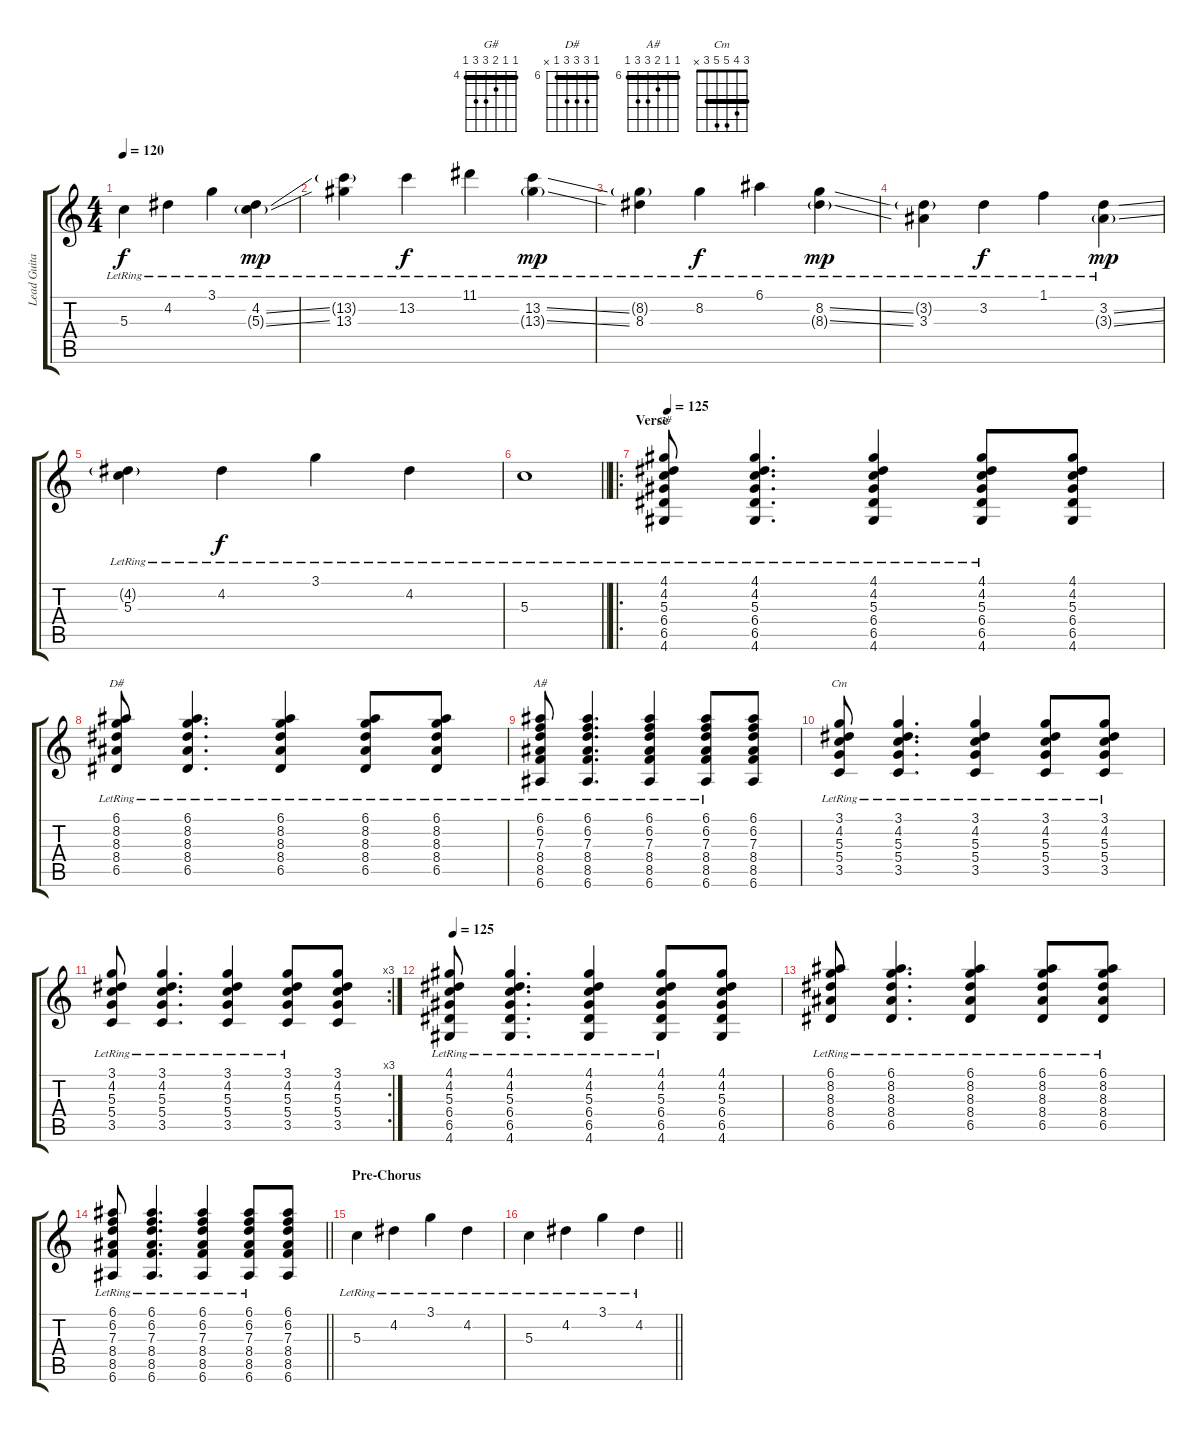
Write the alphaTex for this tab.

\track ("Lead Guitar" "Lead Guita") {instrument electricguitarclean}
\staff {score tabs}
\tuning (E4 B3 G3 D3 A2 E2) {hide}
\chord ("G#" 4 4 5 6 6 4) {firstfret 4 barre 4}
\chord ("D#" 6 8 8 8 6 x) {firstfret 6 barre 6}
\chord ("A#" 6 6 7 8 8 6) {firstfret 6 barre 6}
\chord ("Cm" 3 4 5 5 3 x) {barre 3}
\ts (4 4)
\tempo 120
\clef g2
\ks c
5.3{lr}.4{dy f} 4.2{lr}.4 3.1{lr}.4 (4.2{ss lr} 5.3{ss g lr}).4{dy mp} |
(13.2{g lr} 13.3{lr}).4 13.2{lr}.4{dy f} 11.1{lr}.4 (13.2{ss lr} 13.3{ss g lr}).4{dy mp} |
(8.2{g lr} 8.3{lr}).4 8.2{lr}.4{dy f} 6.1{lr}.4 (8.2{ss lr} 8.3{ss g lr}).4{dy mp} |
(3.2{g lr} 3.3{lr}).4 3.2{lr}.4{dy f} 1.1{lr}.4 (3.2{ss lr} 3.3{ss g lr}).4{dy mp} |
(4.2{g lr} 5.3{lr}).4 4.2{lr}.4{dy f} 3.1{lr}.4 4.2{lr}.4 |
\barLineRight lightlight
5.3{lr}.1 |
\ro
\section ("" "Verse")
\tempo 125
(4.1{lr} 4.2{lr} 5.3{lr} 6.4{lr} 6.5{lr} 4.6{lr}).8{ch "G#"} (4.1{lr} 4.2{lr} 5.3{lr} 6.4{lr} 6.5{lr} 4.6{lr}).4{d} (4.1{lr} 4.2{lr} 5.3{lr} 6.4{lr} 6.5{lr} 4.6{lr}).4 (4.1{lr} 4.2{lr} 5.3{lr} 6.4{lr} 6.5{lr} 4.6{lr}).8 (4.1 4.2 5.3 6.4 6.5 4.6).8 |
(6.1{lr} 8.2{lr} 8.3{lr} 8.4{lr} 6.5{lr}).8{ch "D#" beam Up} (6.1{lr} 8.2{lr} 8.3{lr} 8.4{lr} 6.5{lr}).4{d beam Up} (6.1{lr} 8.2{lr} 8.3{lr} 8.4{lr} 6.5{lr}).4{beam Up} (6.1{lr} 8.2{lr} 8.3{lr} 8.4{lr} 6.5{lr}).8{beam Up} (6.1{lr} 8.2{lr} 8.3{lr} 8.4{lr} 6.5{lr}).8{beam Up} |
(6.1{lr} 6.2{lr} 7.3{lr} 8.4{lr} 8.5{lr} 6.6{lr}).8{ch "A#"} (6.1{lr} 6.2{lr} 7.3{lr} 8.4{lr} 8.5{lr} 6.6{lr}).4{d} (6.1{lr} 6.2{lr} 7.3{lr} 8.4{lr} 8.5{lr} 6.6{lr}).4 (6.1{lr} 6.2{lr} 7.3{lr} 8.4{lr} 8.5{lr} 6.6{lr}).8 (6.1 6.2 7.3 8.4 8.5 6.6).8 |
(3.1{lr} 4.2{lr} 5.3{lr} 5.4{lr} 3.5{lr}).8{ch "Cm"} (3.1{lr} 4.2{lr} 5.3{lr} 5.4{lr} 3.5{lr}).4{d} (3.1{lr} 4.2{lr} 5.3{lr} 5.4{lr} 3.5{lr}).4 (3.1{lr} 4.2{lr} 5.3{lr} 5.4{lr} 3.5{lr}).8 (3.1 4.2{lr} 5.3 5.4 3.5).8 |
\rc 3
(3.1{lr} 4.2{lr} 5.3{lr} 5.4{lr} 3.5{lr}).8 (3.1{lr} 4.2{lr} 5.3{lr} 5.4{lr} 3.5{lr}).4{d} (3.1{lr} 4.2{lr} 5.3{lr} 5.4{lr} 3.5{lr}).4 (3.1{lr} 4.2{lr} 5.3{lr} 5.4{lr} 3.5{lr}).8 (3.1 4.2 5.3 5.4 3.5).8 |
\tempo 125
(4.1{lr} 4.2{lr} 5.3{lr} 6.4{lr} 6.5{lr} 4.6{lr}).8 (4.1{lr} 4.2{lr} 5.3{lr} 6.4{lr} 6.5{lr} 4.6{lr}).4{d} (4.1{lr} 4.2{lr} 5.3{lr} 6.4{lr} 6.5{lr} 4.6{lr}).4 (4.1{lr} 4.2{lr} 5.3{lr} 6.4{lr} 6.5{lr} 4.6{lr}).8 (4.1 4.2 5.3 6.4 6.5 4.6).8 |
(6.1{lr} 8.2{lr} 8.3{lr} 8.4{lr} 6.5{lr}).8{beam Up} (6.1{lr} 8.2{lr} 8.3{lr} 8.4{lr} 6.5{lr}).4{d beam Up} (6.1{lr} 8.2{lr} 8.3{lr} 8.4{lr} 6.5{lr}).4{beam Up} (6.1{lr} 8.2{lr} 8.3{lr} 8.4{lr} 6.5{lr}).8{beam Up} (6.1{lr} 8.2{lr} 8.3{lr} 8.4{lr} 6.5{lr}).8{beam Up} |
\barLineRight lightlight
(6.1{lr} 6.2{lr} 7.3{lr} 8.4{lr} 8.5{lr} 6.6{lr}).8 (6.1{lr} 6.2{lr} 7.3{lr} 8.4{lr} 8.5{lr} 6.6{lr}).4{d} (6.1{lr} 6.2{lr} 7.3{lr} 8.4{lr} 8.5{lr} 6.6{lr}).4 (6.1{lr} 6.2{lr} 7.3{lr} 8.4{lr} 8.5{lr} 6.6{lr}).8 (6.1 6.2 7.3 8.4 8.5 6.6).8 |
\section ("" "Pre-Chorus")
5.3{lr}.4 4.2{lr}.4 3.1{lr}.4 4.2{lr}.4 |
\barLineRight lightlight
5.3{lr}.4 4.2{lr}.4 3.1{lr}.4 4.2{lr}.4
